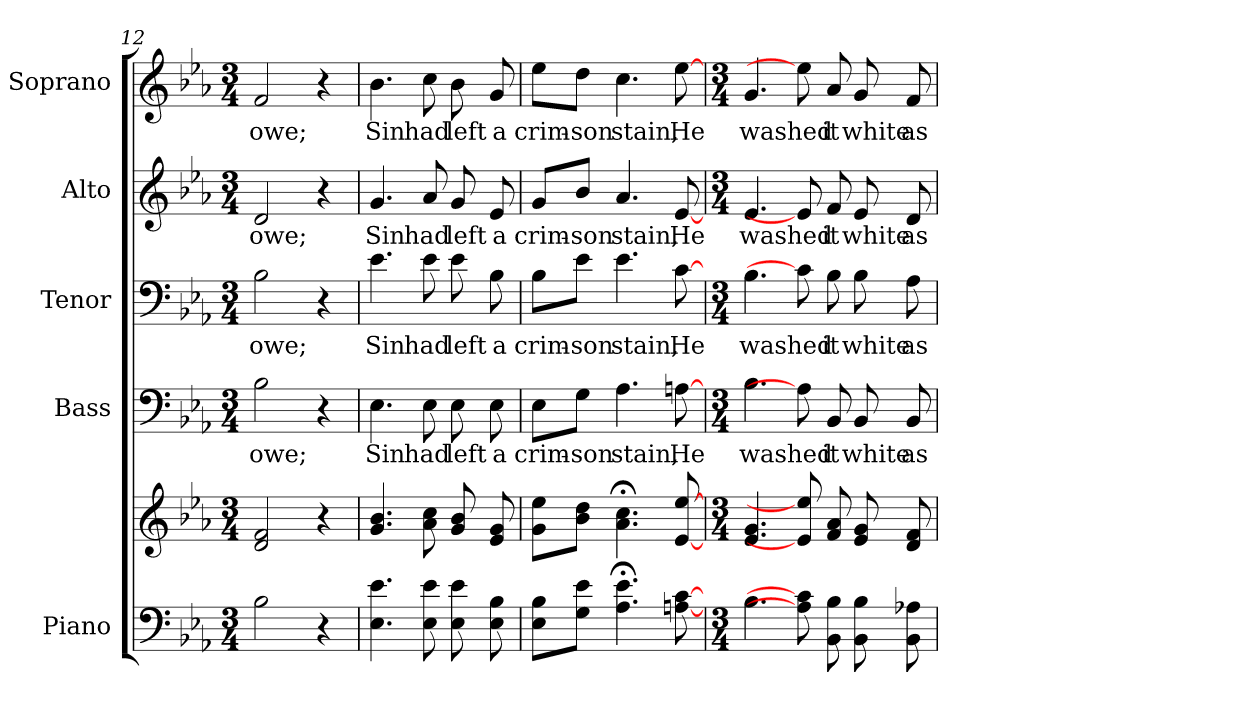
**kern	**kern	**kern	**text	**kern	**text	**kern	**text	**kern	**text
*part5	*part5	*part4	*part4	*part3	*part3	*part2	*part2	*part1	*part1
*staff6	*staff5	*staff4	*staff4	*staff3	*staff3	*staff2	*staff2	*staff1	*staff1
*I"Piano	*	*I"Bass	*	*I"Tenor	*	*I"Alto	*	*I"Soprano	*
*I'Pno.	*	*I'B.	*	*I'T.	*	*I'A.	*	*I'S.	*
*clefF4	*clefG2	*clefF4	*	*clefF4	*	*clefG2	*	*clefG2	*
*k[b-e-a-]	*k[b-e-a-]	*k[b-e-a-]	*	*k[b-e-a-]	*	*k[b-e-a-]	*	*k[b-e-a-]	*
*E-:	*E-:	*E-:	*	*E-:	*	*E-:	*	*E-:	*
*M3/4	*M3/4	*M3/4	*	*M3/4	*	*M3/4	*	*M3/4	*
=12	=12	=12	=12	=12	=12	=12	=12	=12	=12
!	!	!	!LO:LY:b:color=#000000	!	!	!	!	!	!
!	!	!	!	!	!LO:LY:b:color=#000000	!	!	!	!
!	!	!	!	!	!	!	!LO:LY:b:color=#000000	!	!
!	!	!	!	!	!	!	!	!	!LO:LY:b:color=#000000
2B-i\	2di/ 2fi	2B-i\	owe;	2B-i\	owe;	2di/	owe;	2fi/	owe;
4r	4r	4r	.	4r	.	4r	.	4r	.
!!LO:PB:g=z
=13	=13	=13	=13	=13	=13	=13	=13	=13	=13
!	!	!	!LO:LY:b:color=#000000	!	!	!	!	!	!
!	!	!	!	!	!LO:LY:b:color=#000000	!	!	!	!
!	!	!	!	!	!	!	!LO:LY:b:color=#000000	!	!
!	!	!	!	!	!	!	!	!	!LO:LY:b:color=#000000
4.E-i\ 4.e-i	4.gi/ 4.b-i	4.E-i\	Sin	4.e-i\	Sin	4.gi/	Sin	4.b-i\	Sin
!	!	!	!LO:LY:b:color=#000000	!	!	!	!	!	!
!	!	!	!	!	!LO:LY:b:color=#000000	!	!	!	!
!	!	!	!	!	!	!	!LO:LY:b:color=#000000	!	!
!	!	!	!	!	!	!	!	!	!LO:LY:b:color=#000000
8E-i\ 8e-i	8a-i\ 8cci	8E-i\	had	8e-i\	had	8a-i/	had	8cci\	had
!	!	!	!LO:LY:b:color=#000000	!	!	!	!	!	!
!	!	!	!	!	!LO:LY:b:color=#000000	!	!	!	!
!	!	!	!	!	!	!	!LO:LY:b:color=#000000	!	!
!	!	!	!	!	!	!	!	!	!LO:LY:b:color=#000000
8E-i\ 8e-i	8gi/ 8b-i	8E-i\	left	8e-i\	left	8gi/	left	8b-i\	left
!	!	!	!LO:LY:b:color=#000000	!	!	!	!	!	!
!	!	!	!	!	!LO:LY:b:color=#000000	!	!	!	!
!	!	!	!	!	!	!	!LO:LY:b:color=#000000	!	!
!	!	!	!	!	!	!	!	!	!LO:LY:b:color=#000000
8E-i\ 8B-i	8e-i/ 8gi	8E-i\	a	8B-i\	a	8e-i/	a	8gi/	a
=14	=14	=14	=14	=14	=14	=14	=14	=14	=14
!	!	!	!LO:LY:b:color=#000000	!	!	!	!	!	!
!	!	!	!	!	!LO:LY:b:color=#000000	!	!	!	!
!	!	!	!	!	!	!	!LO:LY:b:color=#000000	!	!
!	!	!	!	!	!	!	!	!	!LO:LY:b:color=#000000
8E-i\ 8B-iL	8gi\ 8ee-iL	8E-i\L	crim-	8B-i\L	crim-	8gi/L	crim-	8ee-i\L	crim-
!	!	!	!LO:LY:b:color=#000000	!	!	!	!	!	!
!	!	!	!	!	!LO:LY:b:color=#000000	!	!	!	!
!	!	!	!	!	!	!	!LO:LY:b:color=#000000	!	!
!	!	!	!	!	!	!	!	!	!LO:LY:b:color=#000000
8Gi\ 8e-iJ	8b-i\ 8ddiJ	8Gi\J	-son	8e-i\J	-son	8b-i/J	-son	8ddi\J	-son
!	!	!	!LO:LY:b:color=#000000	!	!	!	!	!	!
!	!	!	!	!	!LO:LY:b:color=#000000	!	!	!	!
!	!	!	!	!	!	!	!LO:LY:b:color=#000000	!	!
!	!	!	!	!	!	!	!	!	!LO:LY:b:color=#000000
4.A-i\; 4.e-i;	4.a-i\; 4.cci;	4.A-i\	stain,	4.e-i\	stain,	4.a-i/	stain,	4.cci\	stain,
!	!	!	!LO:LY:b:color=#000000	!	!	!	!	!	!
!	!	!	!	!	!LO:LY:b:color=#000000	!	!	!	!
!	!	!	!	!	!	!	!LO:LY:b:color=#000000	!	!
!	!	!	!	!	!	!	!	!	!LO:LY:b:color=#000000
[8Ani\ [8ci	[8e-i/ [8ee-i	[8Ani\	He	[8ci\	He	[8e-i/	He	[8ee-i\	He
=15	=15	=15	=15	=15	=15	=15	=15	=15	=15
*M3/4	*M3/4	*M3/4	*	*M3/4	*	*M3/4	*	*M3/4	*
!	!	!	!LO:LY:b:color=#000000	!	!	!	!	!	!
!	!	!	!	!	!LO:LY:b:color=#000000	!	!	!	!
!	!	!	!	!	!	!	!LO:LY:b:color=#000000	!	!
!	!	!	!	!	!	!	!	!	!LO:LY:b:color=#000000
4.B-i\	4.e-i/ 4.gi	4.B-i\	washed	4.B-i\	washed	4.e-i/	washed	4.gi/	washed
8Ai\] 8ci]	8e-i/] 8ee-i]	8Ai\]	.	8ci\]	.	8e-i/]	.	8ee-i\]	.
!	!	!	!LO:LY:b:color=#000000	!	!	!	!	!	!
!	!	!	!	!	!LO:LY:b:color=#000000	!	!	!	!
!	!	!	!	!	!	!	!LO:LY:b:color=#000000	!	!
!	!	!	!	!	!	!	!	!	!LO:LY:b:color=#000000
8BB-i\ 8B-i	8fi/ 8a-i	8BB-i/	it	8B-i\	it	8fi/	it	8a-i/	it
!	!	!	!LO:LY:b:color=#000000	!	!	!	!	!	!
!	!	!	!	!	!LO:LY:b:color=#000000	!	!	!	!
!	!	!	!	!	!	!	!LO:LY:b:color=#000000	!	!
!	!	!	!	!	!	!	!	!	!LO:LY:b:color=#000000
8BB-i\ 8B-i	8e-i/ 8gi	8BB-i/	white	8B-i\	white	8e-i/	white	8gi/	white
!	!	!	!LO:LY:b:color=#000000	!	!	!	!	!	!
!	!	!	!	!	!LO:LY:b:color=#000000	!	!	!	!
!	!	!	!	!	!	!	!LO:LY:b:color=#000000	!	!
!	!	!	!	!	!	!	!	!	!LO:LY:b:color=#000000
8BB-i\ 8A-Xi	8di/ 8fi	8BB-i/	as	8A-i\	as	8di/	as	8fi/	as
=	=	=	=	=	=	=	=	=	=
*-	*-	*-	*-	*-	*-	*-	*-	*-	*-
